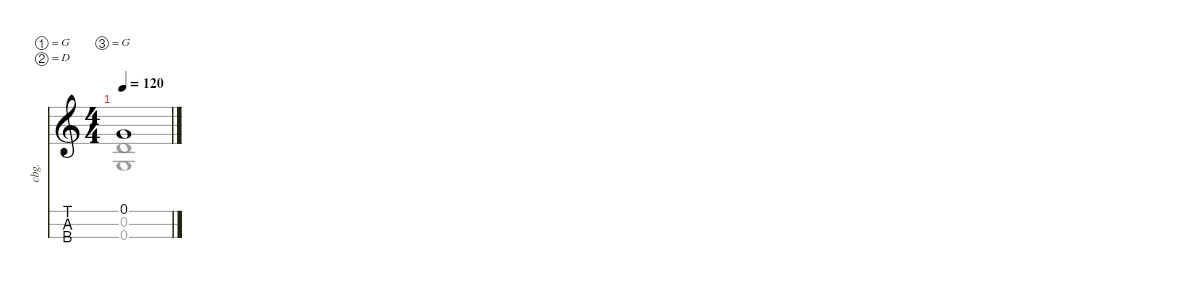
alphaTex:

\defaultSystemsLayout 4
\hideDynamics
\bracketExtendMode nobrackets
\otherSystemsTrackNameOrientation horizontal
\track ("Cigar Box guitar" "cbg.") {instrument acousticguitarnylon}
\staff {score tabs}
\tuning (G4 D4 G3)
\displaytranspose 0
\voice
\ts (4 4)
\tempo 120
\clef g2
\ks c
0.1.1{dy mf beam Up}
\voice
\clef g2
\ottava regular
\simile none
\ks c
(0.2 0.3).1{dy mf beam Down}
